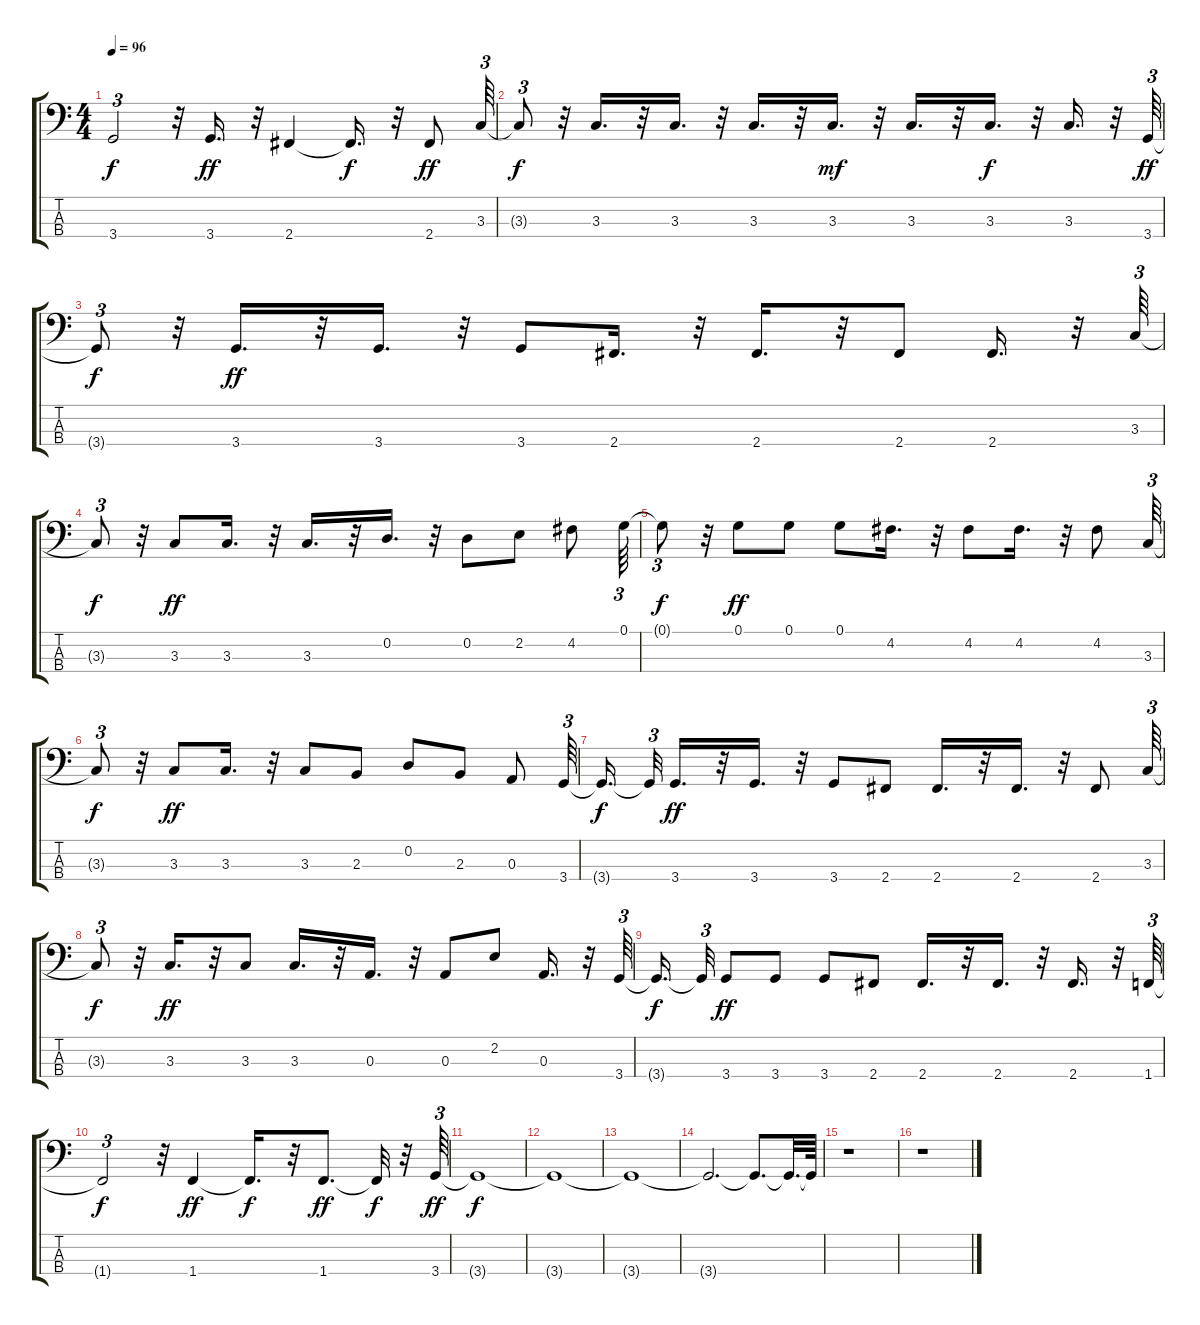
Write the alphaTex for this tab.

\track "" {instrument electricbasspick}
\staff {score tabs}
\tuning (G2 D2 A1 E1) {hide}
\ts (4 4)
\tempo 96
\clef f4
\ks c
3.4{t}.2{tu (3 2) dy f} r.32 3.4.16{d dy ff} r.32 2.4.4 2.4{t}.16{d dy f} r.32 2.4.8{dy ff} 3.3.64{tu (3 2)} |
3.3{t}.8{tu (3 2) dy f} r.32 3.3.16{d} r.32 3.3.16{d} r.32 3.3.16{d} r.32 3.3.16{d dy mf} r.32 3.3.16{d} r.32 3.3.16{d dy f} r.32 3.3.16{d} r.32 3.4.64{tu (3 2) dy ff} |
3.4{t}.8{tu (3 2) dy f} r.32 3.4.16{d dy ff} r.32 3.4.16{d} r.32 3.4.8 2.4.16{d} r.32 2.4.16{d} r.32 2.4.8 2.4.16{d} r.32 3.3.64{tu (3 2)} |
3.3{t}.8{tu (3 2) dy f} r.32 3.3.8{dy ff} 3.3.16{d} r.32 3.3.16{d} r.32 0.2.16{d} r.32 0.2.8 2.2.8 4.2.8 0.1.64{tu (3 2)} |
0.1{t}.8{tu (3 2) dy f} r.32 0.1.8{dy ff} 0.1.8 0.1.8 4.2.16{d} r.32 4.2.8 4.2.16{d} r.32 4.2.8 3.3.64{tu (3 2)} |
3.3{t}.8{tu (3 2) dy f} r.32 3.3.8{dy ff} 3.3.16{d} r.32 3.3.8 2.3.8 0.2.8 2.3.8 0.3.8 3.4.64{tu (3 2)} |
3.4{t}.16{d dy f} 3.4{t}.32{tu (3 2)} 3.4.16{d dy ff} r.32 3.4.16{d} r.32 3.4.8 2.4.8 2.4.16{d} r.32 2.4.16{d} r.32 2.4.8 3.3.64{tu (3 2)} |
3.3{t}.8{tu (3 2) dy f} r.32 3.3.16{d dy ff} r.32 3.3.8 3.3.16{d} r.32 0.3.16{d} r.32 0.3.8 2.2.8 0.3.16{d} r.32 3.4.64{tu (3 2)} |
3.4{t}.16{d dy f} 3.4{t}.32{tu (3 2)} 3.4.8{dy ff} 3.4.8 3.4.8 2.4.8 2.4.16{d} r.32 2.4.16{d} r.32 2.4.16{d} r.32 1.4.64{tu (3 2)} |
1.4{t}.2{tu (3 2) dy f} r.32 1.4.4{dy ff} 1.4{t}.16{d dy f} r.32 1.4.8{d dy ff} 1.4{t}.32{dy f} r.32 3.4.64{tu (3 2) dy ff} |
3.4{t}.1{dy f} |
3.4{t}.1 |
3.4{t}.1 |
3.4{t}.2{d} 3.4{t}.8{d} 3.4{t}.32{d} 3.4{t}.64 |
r.1 |
r.1
